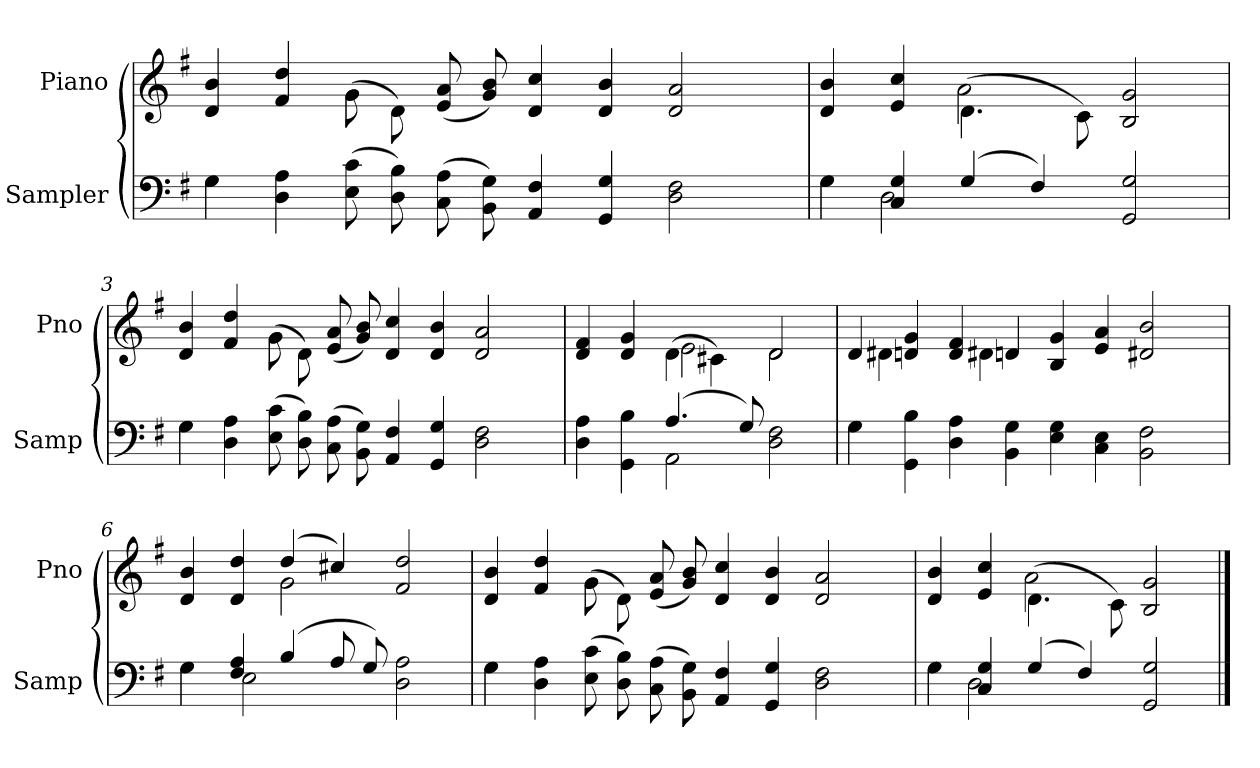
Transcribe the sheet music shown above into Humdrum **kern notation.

**kern	**kern
*part2	*part1
*staff2	*staff1
*I"Sampler	*I"Piano
*I'Samp	*I'Pno
*clefF4	*clefG2
*k[f#]	*k[f#]
*G:	*G:
=1	=1
*^	*^
4G\	4G	4d 4b	2ryy
4D 4A	1..ryy	4f# 4dd	.
(8E\ 8c\	.	(8g\	4g
8D\ 8B\)	.	8d\)	.
(8C\ 8A\	.	(8e/ 8a/	1ryy
8BB\ 8G\)	.	8g/ 8b/)	.
4AA 4F#	.	4d 4cc	.
4GG 4G	.	4d 4b	.
2D 2F#	.	2d 2a	.
.	.	.	4ryy
=2	=2	=2	=2
4G\	4G	4d 4b	2ryy
4C 4G	2D	4e 4cc	.
(4G/	.	(4.d\	2a
4F#/)	2.ryy	.	.
.	.	8c\)	.
2GG 2G	.	2B 2g	2ryy
=3	=3	=3	=3
4G\	4G	4d 4b	2ryy
4D 4A	1..ryy	4f# 4dd	.
(8E\ 8c\	.	(8g\	4g
8D\ 8B\)	.	8d\)	.
(8C\ 8A\	.	(8e/ 8a/	1ryy
8BB\ 8G\)	.	8g/ 8b/)	.
4AA 4F#	.	4d 4cc	.
4GG 4G	.	4d 4b	.
2D 2F#	.	2d 2a	.
.	.	.	4ryy
=4	=4	=4	=4
4D 4A	2ryy	4d 4f#	2ryy
4GG 4B	.	4d 4g	.
(4.A/	2AA	(4d\	2e
.	.	4c#X\)	.
8G/)	.	.	.
2D 2F#	2ryy	2d/	2d
=5	=5	=5	=5
4G\	4G	4d/	4d#
4GG 4B	1..ryy	4d 4g	4ryy
4D 4A	.	4d 4f#	4d#
4BB 4G	.	4d/	1ryy
4E 4G	.	4B 4g	.
4C 4E	.	4e 4a	.
2BB 2F#	.	2d#X 2b	.
.	.	.	4ryy
=6	=6	=6	=6
4G\	4G	4d 4b	2ryy
4F# 4A	2E	4d 4dd	.
(4B/	.	(4dd/	2g
8A/	2.ryy	4cc#X/)	.
8G/)	.	.	.
2D 2A	.	2f# 2dd	2ryy
=7	=7	=7	=7
4G\	4G	4d 4b	2ryy
4D 4A	1..ryy	4f# 4dd	.
(8E\ 8c\	.	(8g\	4g
8D\ 8B\)	.	8d\)	.
(8C\ 8A\	.	(8e/ 8a/	1ryy
8BB\ 8G\)	.	8g/ 8b/)	.
4AA 4F#	.	4d 4cc	.
4GG 4G	.	4d 4b	.
2D 2F#	.	2d 2a	.
.	.	.	4ryy
=8	=8	=8	=8
4G\	4G	4d 4b	2ryy
4C 4G	2D	4e 4cc	.
(4G/	.	(4.d\	2a
4F#/)	2.ryy	.	.
.	.	8c\)	.
2GG 2G	.	2B 2g	2ryy
*v	*v	*	*
*	*v	*v
==	==
*-	*-
